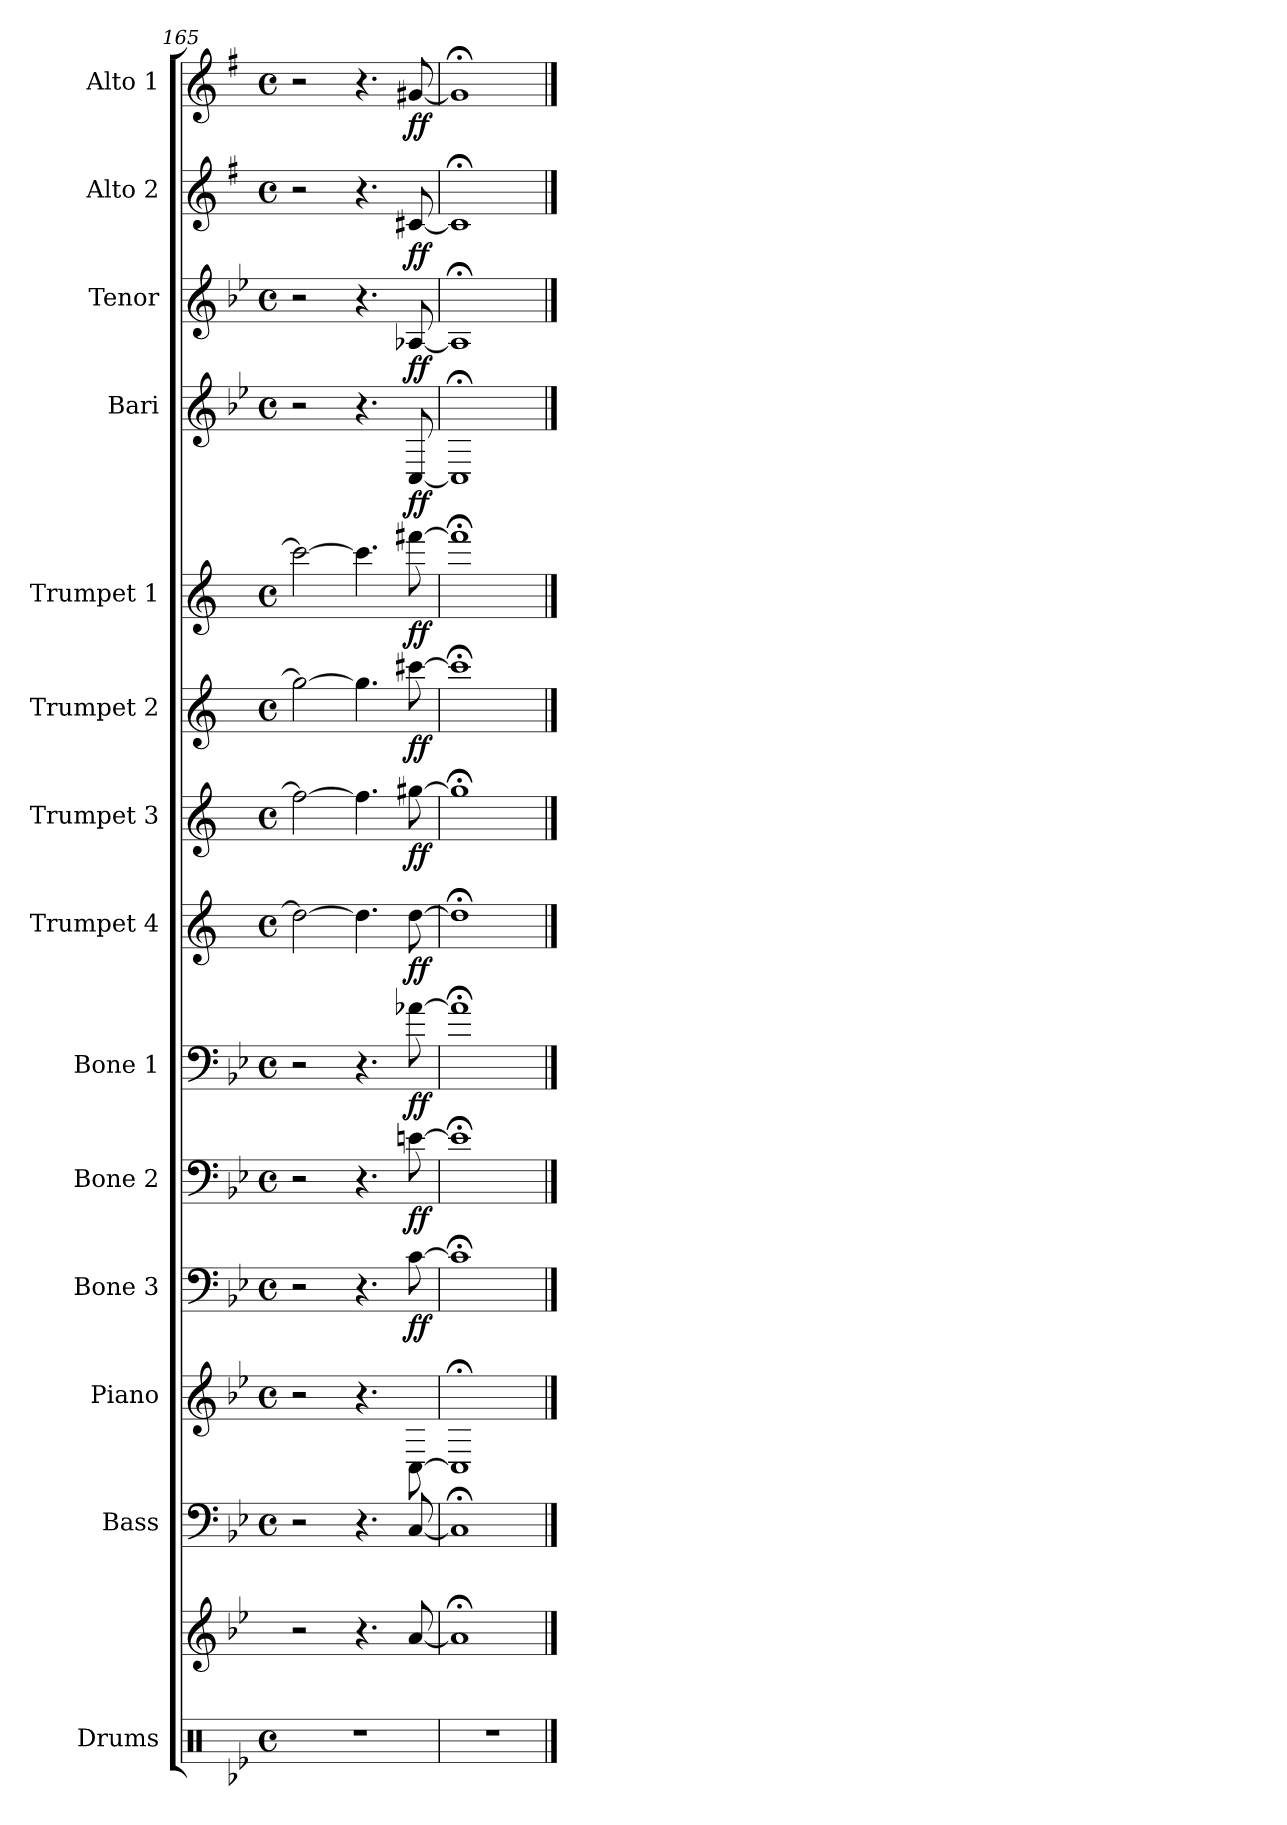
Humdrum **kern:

**kern	**kern	**kern	**kern	**kern	**dynam	**kern	**dynam	**kern	**dynam	**kern	**dynam	**kern	**dynam	**kern	**dynam	**kern	**dynam	**kern	**dynam	**kern	**dynam	**kern	**dynam	**kern	**dynam
*part15	*part14	*part13	*part12	*part11	*part11	*part10	*part10	*part9	*part9	*part8	*part8	*part7	*part7	*part6	*part6	*part5	*part5	*part4	*part4	*part3	*part3	*part2	*part2	*part1	*part1
*staff15	*staff14	*staff13	*staff12	*staff11	*staff11	*staff10	*staff10	*staff9	*staff9	*staff8	*staff8	*staff7	*staff7	*staff6	*staff6	*staff5	*staff5	*staff4	*staff4	*staff3	*staff3	*staff2	*staff2	*staff1	*staff1
*I"Drums	*	*I"Bass	*I"Piano	*I"Bone 3	*	*I"Bone 2	*	*I"Bone 1	*	*I"Trumpet 4	*	*I"Trumpet 3	*	*I"Trumpet 2	*	*I"Trumpet 1	*	*I"Bari	*	*I"Tenor	*	*I"Alto 2	*	*I"Alto 1	*
*	*	*	*	*	*	*	*	*	*	*I'Tpt	*	*	*	*I'Tpt	*	*I'Tpt	*	*	*	*	*	*	*	*	*
!!LO:PB:g=z
*clefX	*clefG2	*clefF4	*clefG2	*clefF4	*	*clefF4	*	*clefF4	*	*clefG2	*	*clefG2	*	*clefG2	*	*clefG2	*	*clefG2	*	*clefG2	*	*clefG2	*	*clefG2	*
*	*	*ITrd7c12	*ITrd8c14	*	*	*	*	*	*	*ITrd1c2	*	*ITrd1c2	*	*ITrd1c2	*	*ITrd1c2	*	*ITrd12c21	*	*ITrd8c14	*	*ITrd5c9	*	*ITrd5c9	*
*k[b-e-]	*k[b-e-]	*k[b-e-]	*k[b-e-]	*k[b-e-]	*	*k[b-e-]	*	*k[b-e-]	*	*k[b-e-]	*	*k[b-e-]	*	*k[b-e-]	*	*k[b-e-]	*	*k[b-e-]	*	*k[b-e-]	*	*k[b-e-]	*	*k[b-e-]	*
*B-:	*B-:	*B-:	*B-:	*B-:	*	*B-:	*	*B-:	*	*B-:	*	*B-:	*	*B-:	*	*B-:	*	*B-:	*	*B-:	*	*B-:	*	*B-:	*
*M4/4	*	*M4/4	*M4/4	*M4/4	*	*M4/4	*	*M4/4	*	*M4/4	*	*M4/4	*	*M4/4	*	*M4/4	*	*M4/4	*	*M4/4	*	*M4/4	*	*M4/4	*
*met(c)	*	*met(c)	*met(c)	*met(c)	*	*met(c)	*	*met(c)	*	*met(c)	*	*met(c)	*	*met(c)	*	*met(c)	*	*met(c)	*	*met(c)	*	*met(c)	*	*met(c)	*
=165	=165	=165	=165	=165	=165	=165	=165	=165	=165	=165	=165	=165	=165	=165	=165	=165	=165	=165	=165	=165	=165	=165	=165	=165	=165
1r	2r	2r	2r	2r	.	2r	.	2r	.	2cc\_	.	2ee\_	.	2ff#\_	.	2bb\_	.	2r	.	2r	.	2r	.	2r	.
.	4.r	4.r	4.r	4.r	.	4.r	.	4.r	.	4.cc\]	.	4.ee\]	.	4.ff#\]	.	4.bb\]	.	4.r	.	4.r	.	4.r	.	4.r	.
!	!	!	!	!	!LO:DY:b	!	!LO:DY:b	!	!LO:DY:b	!	!LO:DY:b	!	!LO:DY:b	!	!LO:DY:b	!	!LO:DY:b	!	!LO:DY:b	!	!LO:DY:b	!	!LO:DY:b	!	!LO:DY:b
.	[8a/	[8CC/	[8CC\	[8c\	ff	[8en\	ff	[8a-X\	ff	[8cc\	ff	[8ff#X\	ff	[8bbn\	ff	[8eeen\	ff	[8CC/	ff	[8AA-X/	ff	[8En/	ff	[8Bn/	ff
=166	=166	=166	=166	=166	=166	=166	=166	=166	=166	=166	=166	=166	=166	=166	=166	=166	=166	=166	=166	=166	=166	=166	=166	=166	=166
1r	1a;<]	1CC;<]	1CC;<]	1c;<]	.	1e;<]	.	1a-;<]	.	1cc;<]	.	1ff#;<]	.	1bb;<]	.	1eee;<]	.	1CC;<]	.	1AA-;<]	.	1E;<]	.	1B;<]	.
==	==	==	==	==	==	==	==	==	==	==	==	==	==	==	==	==	==	==	==	==	==	==	==	==	==
*-	*-	*-	*-	*-	*-	*-	*-	*-	*-	*-	*-	*-	*-	*-	*-	*-	*-	*-	*-	*-	*-	*-	*-	*-	*-
